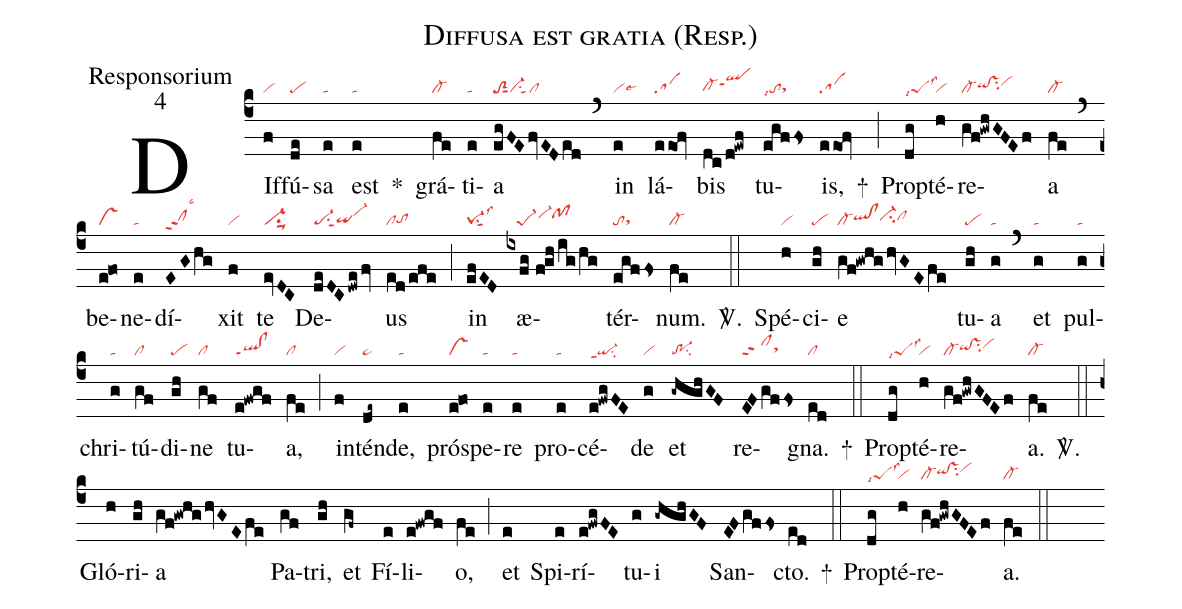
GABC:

name:Diffusa est gratia (Resp.);
office-part:Responsorium;
mode:4;
nabc-lines:1;
%%
(c4)
DIf(f|vi)fú(de|pe)sa(e|ta) est(e|ta) *()
grá(fe|cl-)ti(e|ta)a(egFEfvEDed|toS2sut1vi-su1sut1cl) (`)
in(e|vilse6) lá(eeOf|sa)bis(dc/d!ewf|cl-hgqlhippt1) tu(egffs|tolsi7sthg)is,(eeOf|sa) +(;)
Prop(dg|peSlsi7lss3)té(h|vi)re(gf!gwhGFEf|cl-qihh!vshhsu2vihi)a(fe|cl-) (`)
be(e!fo|vs)ne(e|ta)dí(EG/hg|clhhppt2lsc3)xit(f|vi) te(evDC|vi-su1suu1) De(deDC/dwe/fv|pe-su1sut1qihgvi-hj)us(ed/efe|cltohg) (;)
in(efED|pe-1su1sut1lss3) æ(ixfg//fgh/ig/hg|///pe-1vi-hipfhi)tér(egffs|tosthg)num.(fe|cl-) <sp>V/</sp>.(::)
Spé(h|vi)ci(gh|pe)e(gf!gwhg/hvGEfe|cl-qlhh!clhhci-hhclhh) tu(gh|pe)a(g|ta) (`)
et(g|ta) pul(g|ta)chri(g|ta)tú(gf|cl)di(gh|pe)ne(gf|cl) tu(e!fwgf|ql!clppt1)a,(fe|cl) (;)
in(f|vi)tén(de~|ta>)de,(e|ta) pró(e!fo|vs)spe(e|ta)re(e|ta) pro(e|ta)cé(e!fwgFE|qi-ppt1su2)de(g|vi) et(-ghghGF|tr-1su2) re(EF/gffs|clppt2sthh)gna.(ed|cl) +(::)
Prop(dg|peSlsi7lss3)té(h|vi)re(gf!gwhGFEf|cl-qihh!vshhsu2vihi)a.(fe|cl-) <sp>V/</sp>.(::)
Gló(h)ri(gh)a(gf!gwhg/hvGEfe) Pa(gf)tri,(gh) et(gf~) Fí(e)li(e!fwgf)o,(fe) (;)
et(e) Spi(e)rí(e!fwgFE)tu(g)i(-ghghGF) San(EFgffs)cto.(ed) +(::)
Prop(dg|peSlsi7lss3)té(h|vi)re(gf!gwhGFEf|cl-qihh!vshhsu2vihi)a.(fe|cl-) (::)
